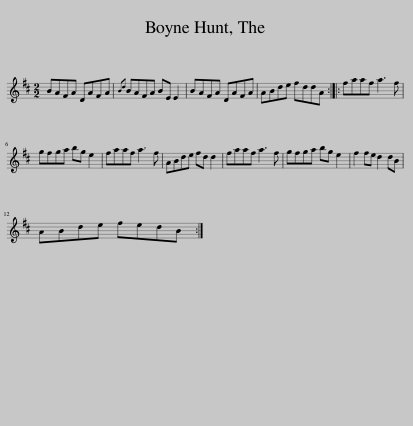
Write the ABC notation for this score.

X:1
L:1/8
M:2/2
I:linebreak $
K:D
V:1 treble
V:1
 BAFA DAFA |{Bd} BAFA BE E2 | BAFA DAFA | ABde fddA :: faaf a3 f |$ %5
 gfga bg e2 | faaf a3 f | ABde fd d2 | faaf a3 f | gfga bg e2 | %10
 f2 fe d2 dB |$ ABde fedB :| %12
